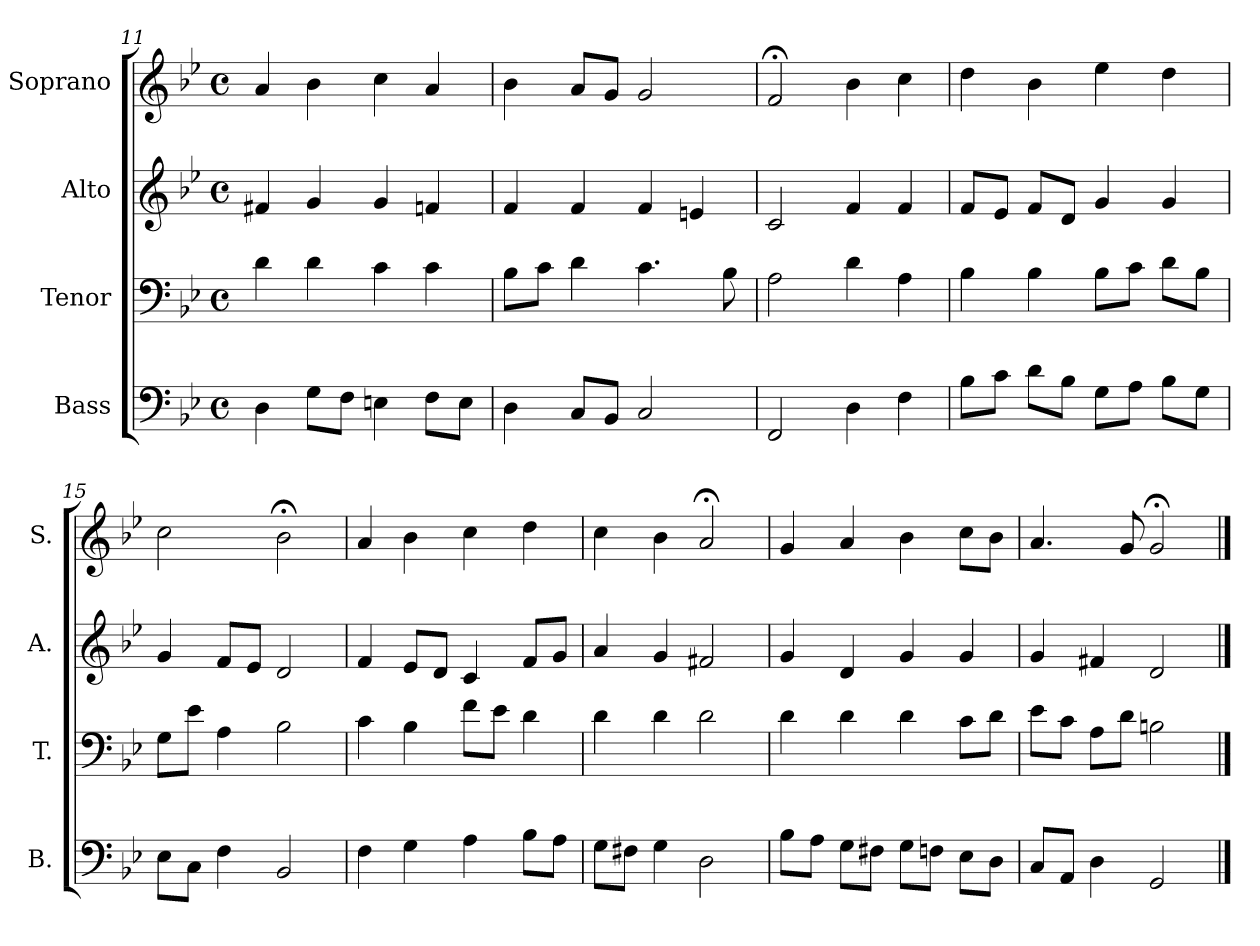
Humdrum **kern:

**kern	**kern	**kern	**kern
*part4	*part3	*part2	*part1
*staff4	*staff3	*staff2	*staff1
*I"Bass	*I"Tenor	*I"Alto	*I"Soprano
*I'B.	*I'T.	*I'A.	*I'S.
!!LO:LB:g=z
*clefF4	*clefF4	*clefG2	*clefG2
*k[b-e-]	*k[b-e-]	*k[b-e-]	*k[b-e-]
*g:	*g:	*g:	*g:
*M4/4	*M4/4	*M4/4	*M4/4
*met(c)	*met(c)	*met(c)	*met(c)
=11	=11	=11	=11
4D\	4d\	4f#X/	4a/
8G\L	4d\	4g/	4b-\
8F\J	.	.	.
4En\	4c\	4g/	4cc\
8F\L	4c\	4fn/	4a/
8E\J	.	.	.
=12	=12	=12	=12
4D\	8B-\L	4f/	4b-\
.	8c\J	.	.
8C/L	4d\	4f/	8a/L
8BB-/J	.	.	8g/J
2C/	4.c\	4f/	2g/
.	.	4en/	.
.	8B-\	.	.
=13	=13	=13	=13
2FF/	2A\	2c/	2f;</
4D\	4d\	4f/	4b-\
4F\	4A\	4f/	4cc\
=14	=14	=14	=14
8B-\L	4B-\	8f/L	4dd\
8c\J	.	8e-/J	.
8d\L	4B-\	8f/L	4b-\
8B-\J	.	8d/J	.
8G\L	8B-\L	4g/	4ee-\
8A\J	8c\J	.	.
8B-\L	8d\L	4g/	4dd\
8G\J	8B-\J	.	.
=15	=15	=15	=15
8E-\L	8G\L	4g/	2cc\
8C\J	8e-\J	.	.
4F\	4A\	8f/L	.
.	.	8e-/J	.
2BB-/	2B-\	2d/	2b-;<\
!!LO:PB:g=z
=16	=16	=16	=16
4F\	4c\	4f/	4a/
4G\	4B-\	8e-/L	4b-\
.	.	8d/J	.
4A\	8f\L	4c/	4cc\
.	8e-\J	.	.
8B-\L	4d\	8f/L	4dd\
8A\J	.	8g/J	.
=17	=17	=17	=17
8G\L	4d\	4a/	4cc\
8F#X\J	.	.	.
4G\	4d\	4g/	4b-\
2D\	2d\	2f#X/	2a;</
=18	=18	=18	=18
8B-\L	4d\	4g/	4g/
8A\J	.	.	.
8G\L	4d\	4d/	4a/
8F#X\J	.	.	.
8G\L	4d\	4g/	4b-\
8Fn\J	.	.	.
8E-\L	8c\L	4g/	8cc\L
8D\J	8d\J	.	8b-\J
=19	=19	=19	=19
8C/L	8e-\L	4g/	4.a/
8AA/J	8c\J	.	.
4D\	8A\L	4f#X/	.
.	8d\J	.	8g/
2GG/	2Bn\	2d/	2g;</
==	==	==	==
*-	*-	*-	*-
